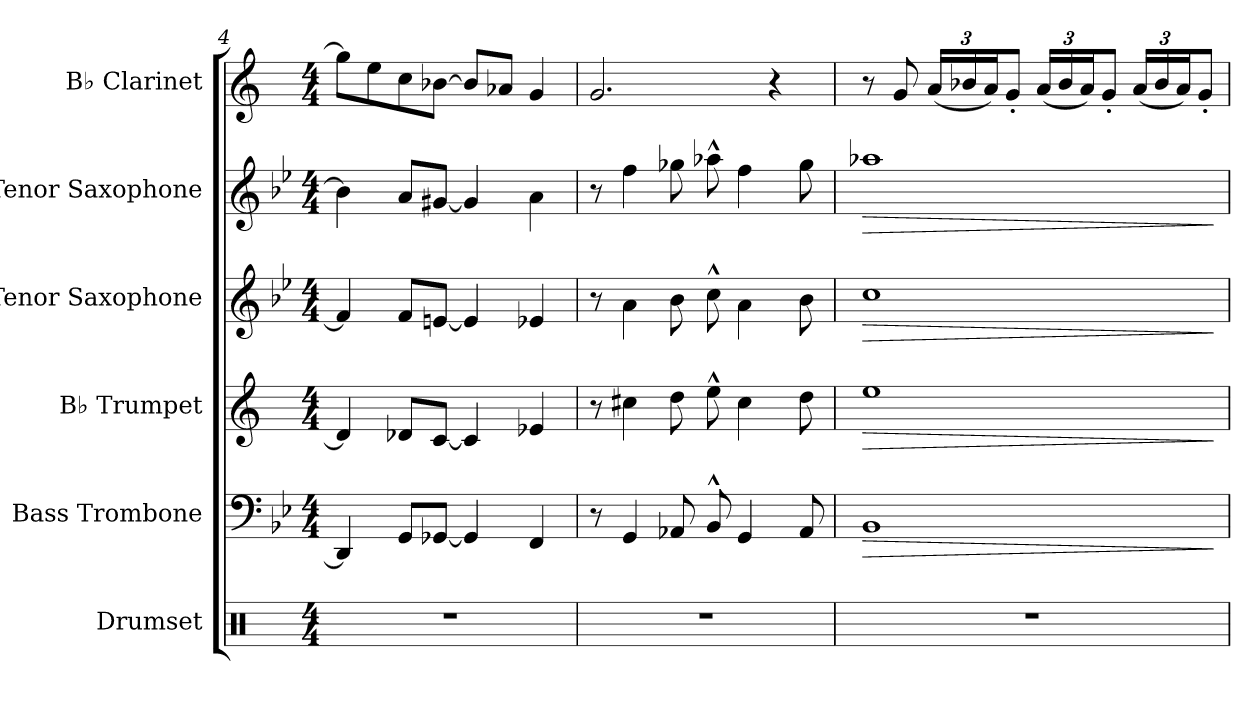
**kern	**kern	**dynam	**kern	**dynam	**kern	**dynam	**kern	**dynam	**kern
*part6	*part5	*part5	*part4	*part4	*part3	*part3	*part2	*part2	*part1
*staff6	*staff5	*staff5	*staff4	*staff4	*staff3	*staff3	*staff2	*staff2	*staff1
*I"Drumset	*I"Bass Trombone	*	*I"B♭ Trumpet	*	*I"Tenor Saxophone	*	*I"Tenor Saxophone	*	*I"B♭ Clarinet
*I'D. Set	*I'B. Tbn.	*	*I'B♭ Tpt.	*	*I'T. Sax.	*	*I'T. Sax.	*	*I'B♭ Cl.
*clefX	*clefF4	*	*clefG2	*	*clefG2	*	*clefG2	*	*clefG2
*	*	*	*ITrd1c2	*	*ITrd8c14	*	*ITrd8c14	*	*ITrd1c2
*k[]	*k[b-e-]	*	*k[b-e-]	*	*k[b-e-]	*	*k[b-e-]	*	*k[b-e-]
*M4/4	*M4/4	*	*M4/4	*	*M4/4	*	*M4/4	*	*M4/4
=4	=4	=4	=4	=4	=4	=4	=4	=4	=4
1r	4DD/]	.	4c/]	.	4F/]	.	4B-\]	.	8ff\L]
.	.	.	.	.	.	.	.	.	8dd\
.	8GG/L	.	8c-X/L	.	8F/L	.	8A/L	.	8b-\
.	[8GG-X/J	.	[8B-/J	.	[8En/J	.	[8G#X/J	.	[8a-X\J
.	4GG-/]	.	4B-/]	.	4E/]	.	4G#/]	.	8a-/L]
.	.	.	.	.	.	.	.	.	8g-X/J
.	4FF/	.	4d-X/	.	4E-X/	.	4A\	.	4f/
!!LO:LB:g=z
=5	=5	=5	=5	=5	=5	=5	=5	=5	=5
1r	8r	.	8r	.	8r	.	8r	.	2.f/
.	4GG/	.	4bn\	.	4A\	.	4f\	.	.
.	8AA-X/	.	8cc\	.	8B-\	.	8g-X\	.	.
.	8BB-^^/	.	8dd^^\	.	8c^^\	.	8a-X^^\	.	.
.	4GG/	.	4b\	.	4A\	.	4f\	.	.
.	.	.	.	.	.	.	.	.	4r
.	8AA-/	.	8cc\	.	8B-\	.	8g-\	.	.
=6	=6	=6	=6	=6	=6	=6	=6	=6	=6
!	!	!LO:HP:b	!	!LO:HP:b	!	!LO:HP:b	!	!LO:HP:b	!
1r	1BB-	>	1dd	>	1c	>	1a-X	>	8r
.	.	.	.	.	.	.	.	.	8f/
*	*	*	*	*	*	*	*	*	*Xbrackettup
.	.	.	.	.	.	.	.	.	(<24g/LL
.	.	.	.	.	.	.	.	.	24a-X/
.	.	.	.	.	.	.	.	.	24g/J)
.	.	.	.	.	.	.	.	.	8f'/J
.	.	.	.	.	.	.	.	.	(<24g/LL
.	.	.	.	.	.	.	.	.	24a-/
.	.	.	.	.	.	.	.	.	24g/J)
.	.	.	.	.	.	.	.	.	8f'/J
.	.	.	.	.	.	.	.	.	(<24g/LL
.	.	.	.	.	.	.	.	.	24a-/
.	.	.	.	.	.	.	.	.	24g/J)
.	.	.	.	.	.	.	.	.	8f'/J
.	.	]	.	]	.	]	.	]	.
=	=	=	=	=	=	=	=	=	=
*-	*-	*-	*-	*-	*-	*-	*-	*-	*-
